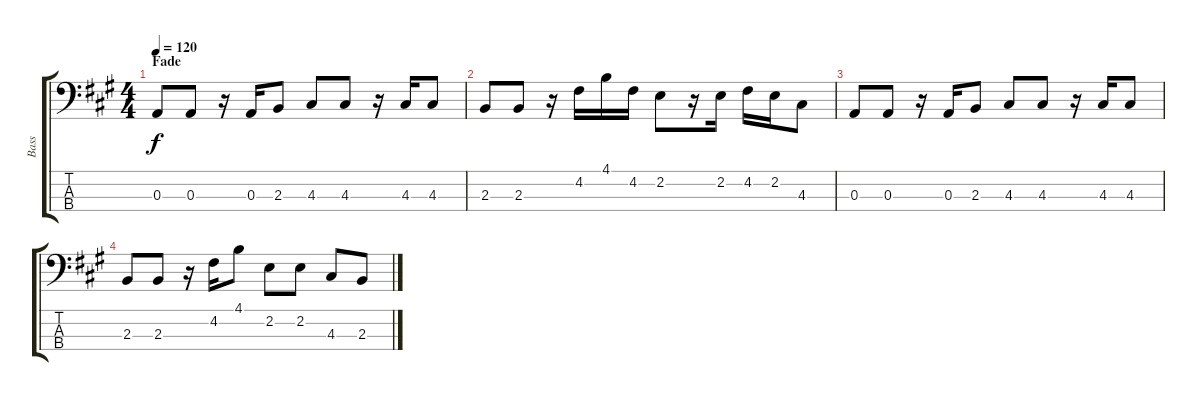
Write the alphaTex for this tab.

\track ("Bass" "Bass") {instrument fretlessbass}
\staff {score tabs}
\tuning (G2 D2 A1 E1) {hide}
\ts (4 4)
\section ("" "Fade")
\tempo 120
\clef f4
\ks a
0.3.8{dy f} 0.3.8 r.16 0.3.16 2.3.8 4.3.8 4.3.8 r.16 4.3.16 4.3.8 |
2.3.8 2.3.8 r.16 4.2.16 4.1.16 4.2.16 2.2.8 r.16 2.2.16 4.2.16 2.2.16 4.3.8 |
0.3.8 0.3.8 r.16 0.3.16 2.3.8 4.3.8 4.3.8 r.16 4.3.16 4.3.8 |
2.3.8 2.3.8 r.16 4.2.16 4.1.8 2.2.8 2.2.8 4.3.8 2.3.8
